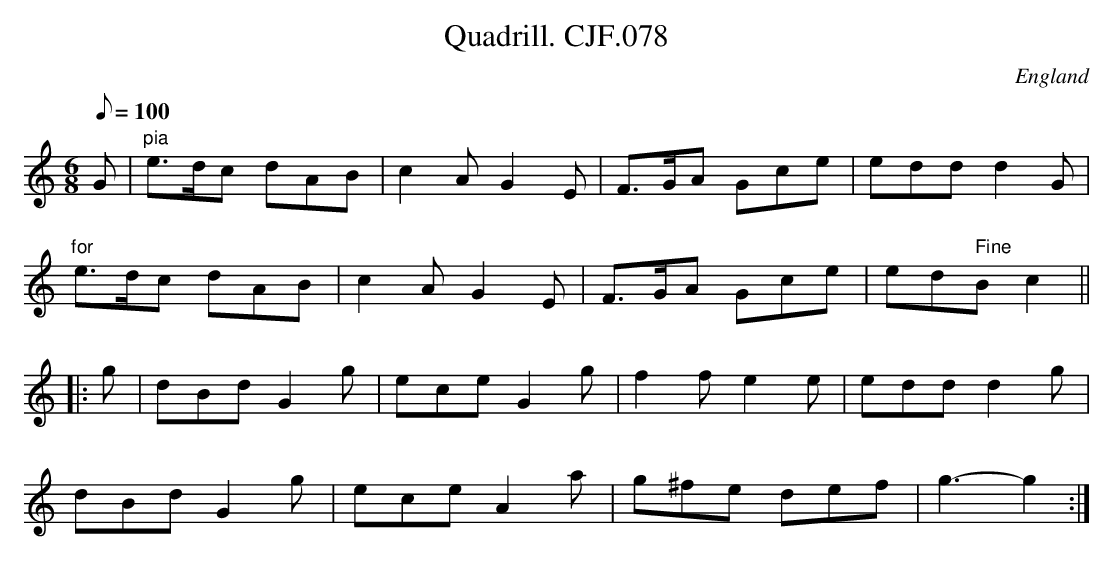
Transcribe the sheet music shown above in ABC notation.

X:1
T:Quadrill. CJF.078
M:6/8
L:1/8
Q:100
O:England
K:C
G|"pia"e>dc dAB|c2AG2E|F>GA Gce|eddd2G|!"for"\
e>dc dAB|c2AG2E|F>GA Gce|ed" Fine"Bc2h||:!g|
dBdG2g|eceG2g|f2fe2e|eddd2g|!dBdG2g|eceA2a|g^fe def|g3-g2:|]
